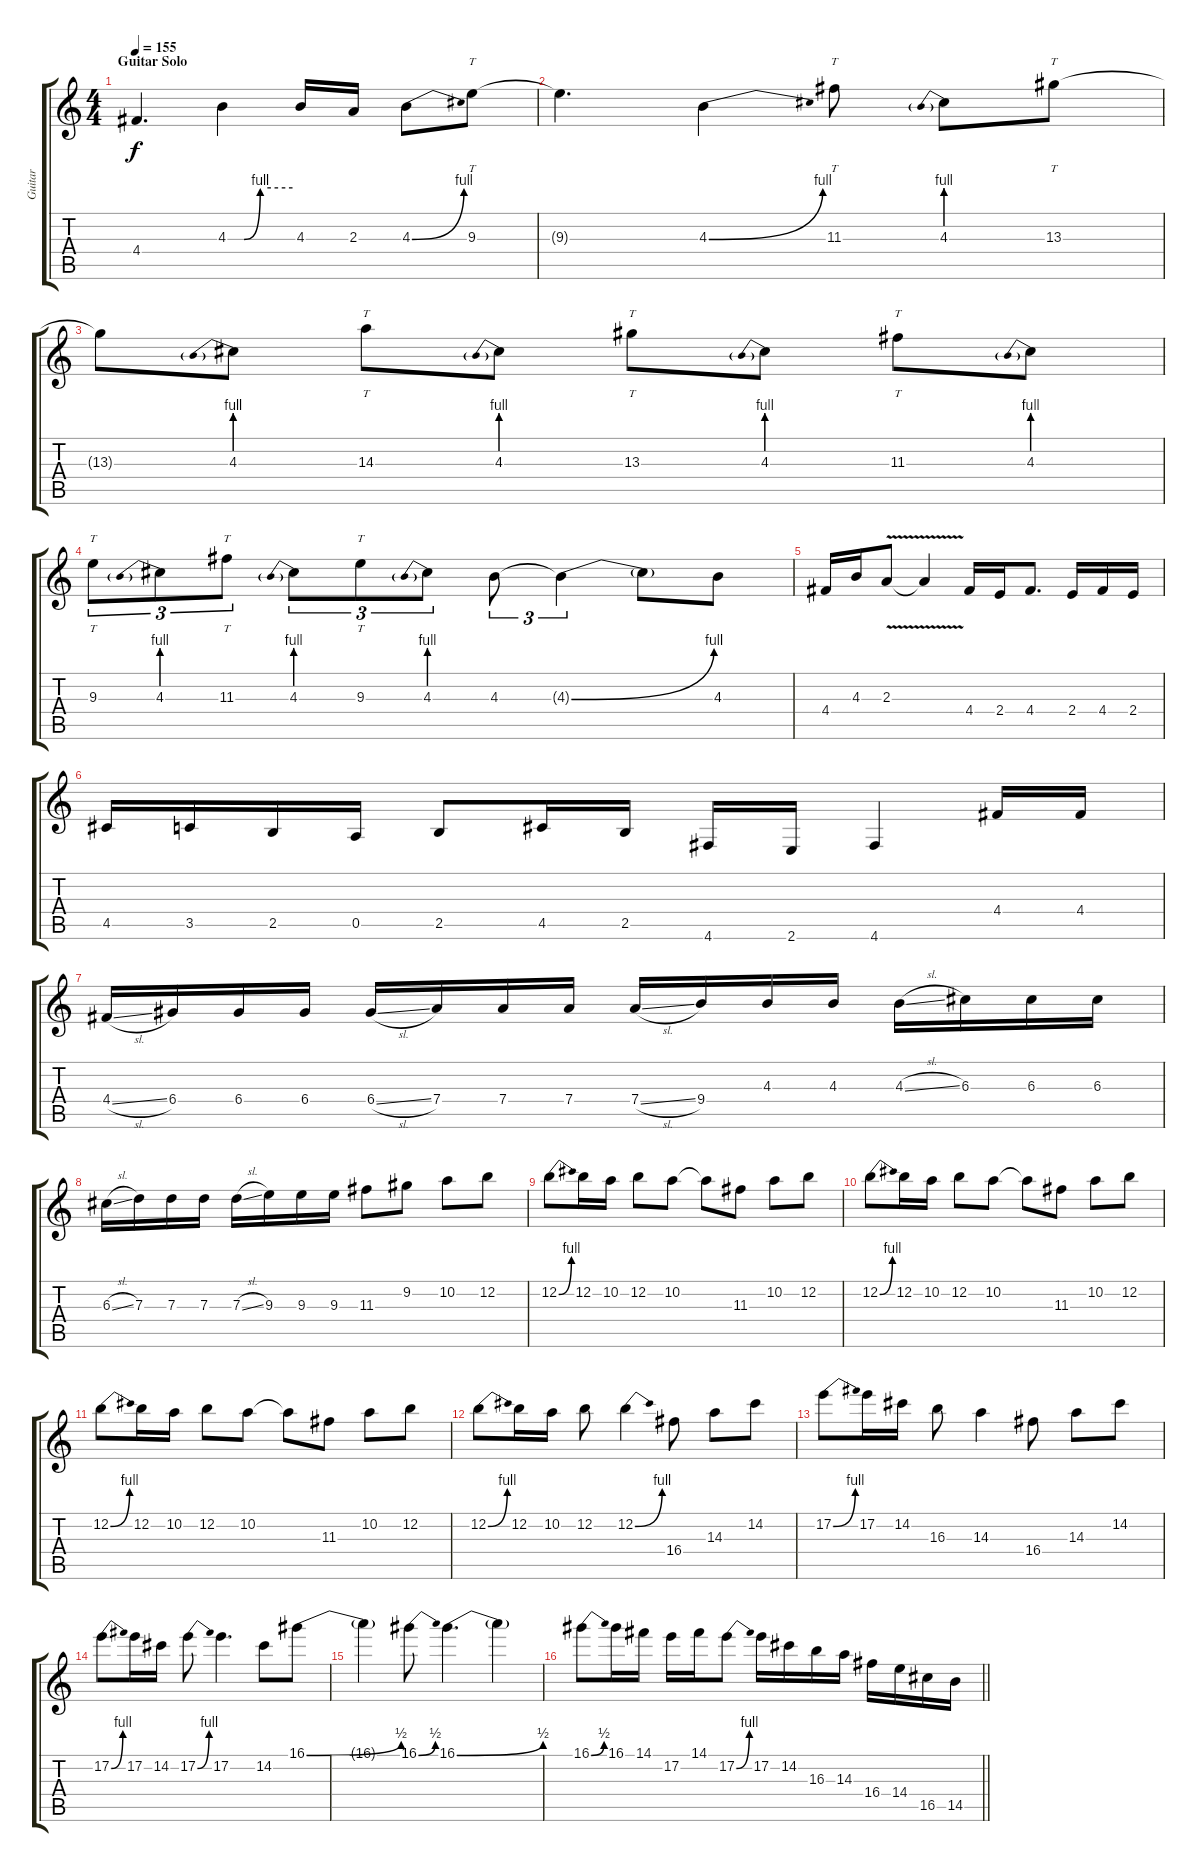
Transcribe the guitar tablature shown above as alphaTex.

\track ("Guitar" "Guitar") {instrument distortionguitar}
\staff {score tabs}
\tuning (E4 B3 G3 D3 A2 D2) {hide}
\ts (4 4)
\section ("" "Guitar Solo")
\tempo 155
\clef g2
\ks c
4.4.4{d dy f} 4.3{be (custom 0 0 15 0 30 4 60 4)}.4 4.3.16 2.3.16 4.3{be (bend 0 0 60 4)}.8 9.3.8{tt} |
9.3{t}.4{d} 4.3{be (bend 0 0 60 4)}.4 11.3.8{tt} 4.3{be (prebend 0 4 60 4)}.8 13.3.8{tt} |
13.3{t}.8 4.3{be (prebend 0 4 60 4)}.8 14.3.8{tt} 4.3{be (prebend 0 4 60 4)}.8 13.3.8{tt} 4.3{be (prebend 0 4 60 4)}.8 11.3.8{tt} 4.3{be (prebend 0 4 60 4)}.8 |
9.3.8{tt tu (3 2)} 4.3{be (prebend 0 4 60 4)}.8{tu (3 2)} 11.3.8{tt tu (3 2)} 4.3{be (prebend 0 4 60 4)}.8{tu (3 2)} 9.3.8{tt tu (3 2)} 4.3{be (prebend 0 4 60 4)}.8{tu (3 2)} 4.3.8{tu (3 2)} 4.3{be (bend 0 0 60 4) t}.4{tu (3 2)} 4.3{t}.8 4.3.8 |
4.4.16 4.3.16 2.3{v}.8 2.3{t}.4 4.4.16 2.4.16 4.4.8{d} 2.4.16 4.4.16 2.4.16 |
4.5.16 3.5.16 2.5.16 0.5.16 2.5.8 4.5.16 2.5.16 4.6.16 2.6.16 4.6.4 4.4.16 4.4.16 |
4.4{sl}.16 6.4.16 6.4.16 6.4.16 6.4{sl}.16 7.4.16 7.4.16 7.4.16 7.4{sl}.16 9.4.16 4.3.16 4.3.16 4.3{sl}.16 6.3.16 6.3.16 6.3.16 |
6.3{sl}.16 7.3.16 7.3.16 7.3.16 7.3{sl}.16 9.3.16 9.3.16 9.3.16 11.3.8 9.2.8 10.2.8 12.2.8 |
12.2{be (bend 0 0 60 4)}.8 12.2.16 10.2.16 12.2.8 10.2.8 10.2{t}.8 11.3.8 10.2.8 12.2.8 |
12.2{be (bend 0 0 60 4)}.8 12.2.16 10.2.16 12.2.8 10.2.8 10.2{t}.8 11.3.8 10.2.8 12.2.8 |
12.2{be (bend 0 0 60 4)}.8 12.2.16 10.2.16 12.2.8 10.2.8 10.2{t}.8 11.3.8 10.2.8 12.2.8 |
12.2{be (bend 0 0 60 4)}.8 12.2.16 10.2.16 12.2.8 12.2{be (bend 0 0 60 4)}.4 16.4.8 14.3.8 14.2.8 |
17.2{be (bend 0 0 60 4)}.8 17.2.16 14.2.16 16.3.8 14.3.4 16.4.8 14.3.8 14.2.8 |
17.2{be (bend 0 0 60 4)}.8 17.2.16 14.2.16 17.2{be (bend 0 0 60 4)}.8 17.2.4{d} 14.2.8 16.1{be (bend 0 0 60 2)}.8 |
16.1{t}.4 16.1{be (bend 0 0 60 2)}.8 16.1{be (bend 0 0 60 2)}.4{d} 16.1{t}.4 |
\barLineRight lightlight
16.1{be (bend 0 0 60 2)}.8 16.1.16 14.1.16 17.2.16 14.1.16 17.2{be (bend 0 0 60 4)}.8 17.2.16 14.2.16 16.3.16 14.3.16 16.4.16 14.4.16 16.5.16 14.5.16
